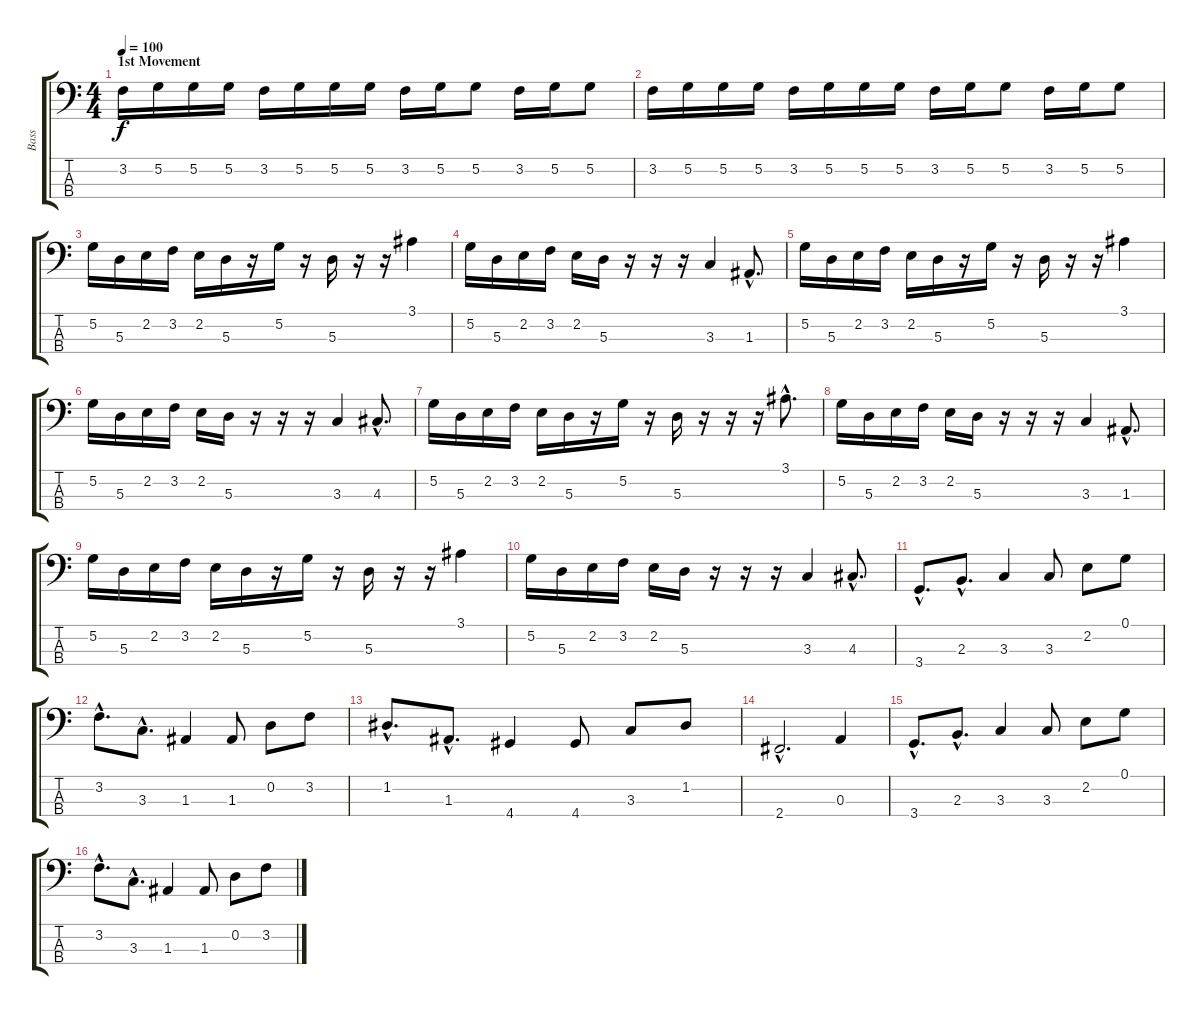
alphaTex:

\track ("Bass" "Bass") {instrument electricbasspick}
\staff {score tabs}
\tuning (G2 D2 A1 E1) {hide}
\ts (4 4)
\section ("" "1st Movement")
\tempo 100
\clef f4
\ks c
3.2.16{dy f instrument electricbasspick} 5.2.16 5.2.16 5.2.16 3.2.16 5.2.16 5.2.16 5.2.16 3.2.16 5.2.16 5.2.8 3.2.16 5.2.16 5.2.8 |
3.2.16 5.2.16 5.2.16 5.2.16 3.2.16 5.2.16 5.2.16 5.2.16 3.2.16 5.2.16 5.2.8 3.2.16 5.2.16 5.2.8 |
5.2.16 5.3.16 2.2.16 3.2.16 2.2.16 5.3.16 r.16 5.2.16 r.16 5.3.16 r.16 r.16 3.1.4 |
5.2.16 5.3.16 2.2.16 3.2.16 2.2.16 5.3.16 r.16 r.16 r.16 3.3.4 1.3{hac}.8{d} |
5.2.16 5.3.16 2.2.16 3.2.16 2.2.16 5.3.16 r.16 5.2.16 r.16 5.3.16 r.16 r.16 3.1.4 |
5.2.16 5.3.16 2.2.16 3.2.16 2.2.16 5.3.16 r.16 r.16 r.16 3.3.4 4.3{hac}.8{d} |
5.2.16 5.3.16 2.2.16 3.2.16 2.2.16 5.3.16 r.16 5.2.16 r.16 5.3.16 r.16 r.16 r.16 3.1{hac}.8{d} |
5.2.16 5.3.16 2.2.16 3.2.16 2.2.16 5.3.16 r.16 r.16 r.16 3.3.4 1.3{hac}.8{d} |
5.2.16 5.3.16 2.2.16 3.2.16 2.2.16 5.3.16 r.16 5.2.16 r.16 5.3.16 r.16 r.16 3.1.4 |
5.2.16 5.3.16 2.2.16 3.2.16 2.2.16 5.3.16 r.16 r.16 r.16 3.3.4 4.3{hac}.8{d} |
3.4{hac}.8{d} 2.3{hac}.8{d} 3.3.4 3.3.8 2.2.8 0.1.8 |
3.2{hac}.8{d} 3.3{hac}.8{d} 1.3.4 1.3.8 0.2.8 3.2.8 |
1.2{hac}.8{d} 1.3{hac}.8{d} 4.4.4 4.4.8 3.3.8 1.2.8 |
2.4{hac}.2{d} 0.3.4 |
3.4{hac}.8{d} 2.3{hac}.8{d} 3.3.4 3.3.8 2.2.8 0.1.8 |
3.2{hac}.8{d} 3.3{hac}.8{d} 1.3.4 1.3.8 0.2.8 3.2.8
